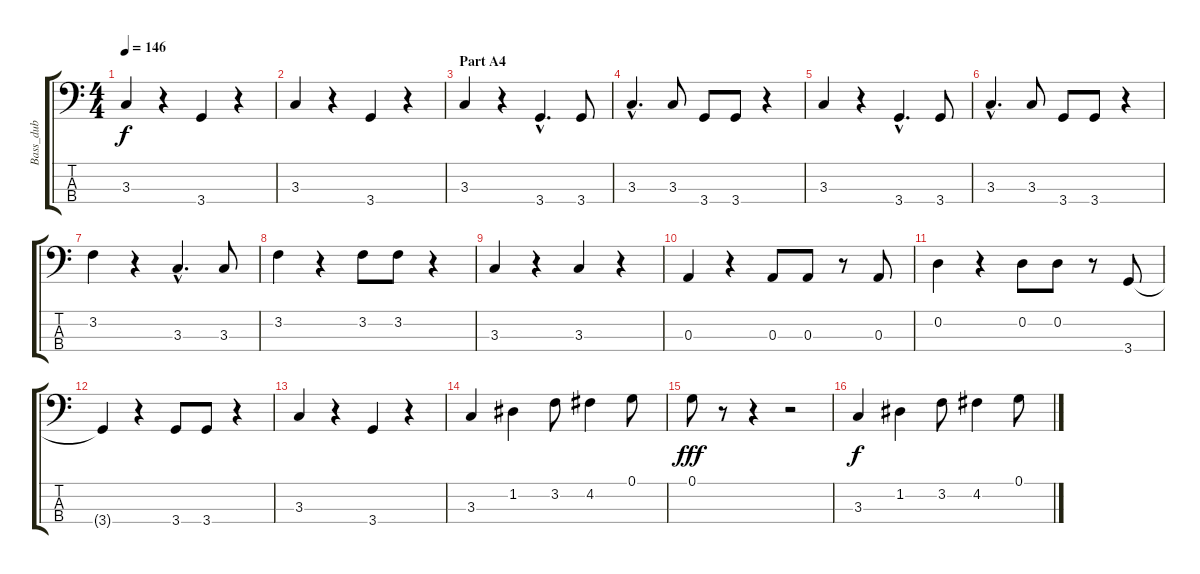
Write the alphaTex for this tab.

\track ("Bass_dub" "Bass_dub") {instrument acousticbass}
\staff {score tabs}
\tuning (G2 D2 A1 E1) {hide}
\ts (4 4)
\tempo 146
\clef f4
\ks c
3.3.4{dy f} r.4 3.4.4 r.4 |
3.3.4 r.4 3.4.4 r.4 |
\section ("" "Part A4")
3.3.4 r.4 3.4{hac}.4{d} 3.4.8 |
3.3{hac}.4{d} 3.3.8 3.4.8 3.4.8 r.4 |
3.3.4 r.4 3.4{hac}.4{d} 3.4.8 |
3.3{hac}.4{d} 3.3.8 3.4.8 3.4.8 r.4 |
3.2.4 r.4 3.3{hac}.4{d} 3.3.8 |
3.2.4 r.4 3.2.8 3.2.8 r.4 |
3.3.4 r.4 3.3.4 r.4 |
0.3.4 r.4 0.3.8 0.3.8 r.8 0.3.8 |
0.2.4 r.4 0.2.8 0.2.8 r.8 3.4.8 |
3.4{t}.4 r.4 3.4.8 3.4.8 r.4 |
3.3.4 r.4 3.4.4 r.4 |
3.3.4 1.2.4 3.2.8 4.2.4 0.1.8 |
0.1.8{dy fff} r.8 r.4 r.2 |
3.3.4{dy f} 1.2.4 3.2.8 4.2.4 0.1.8
